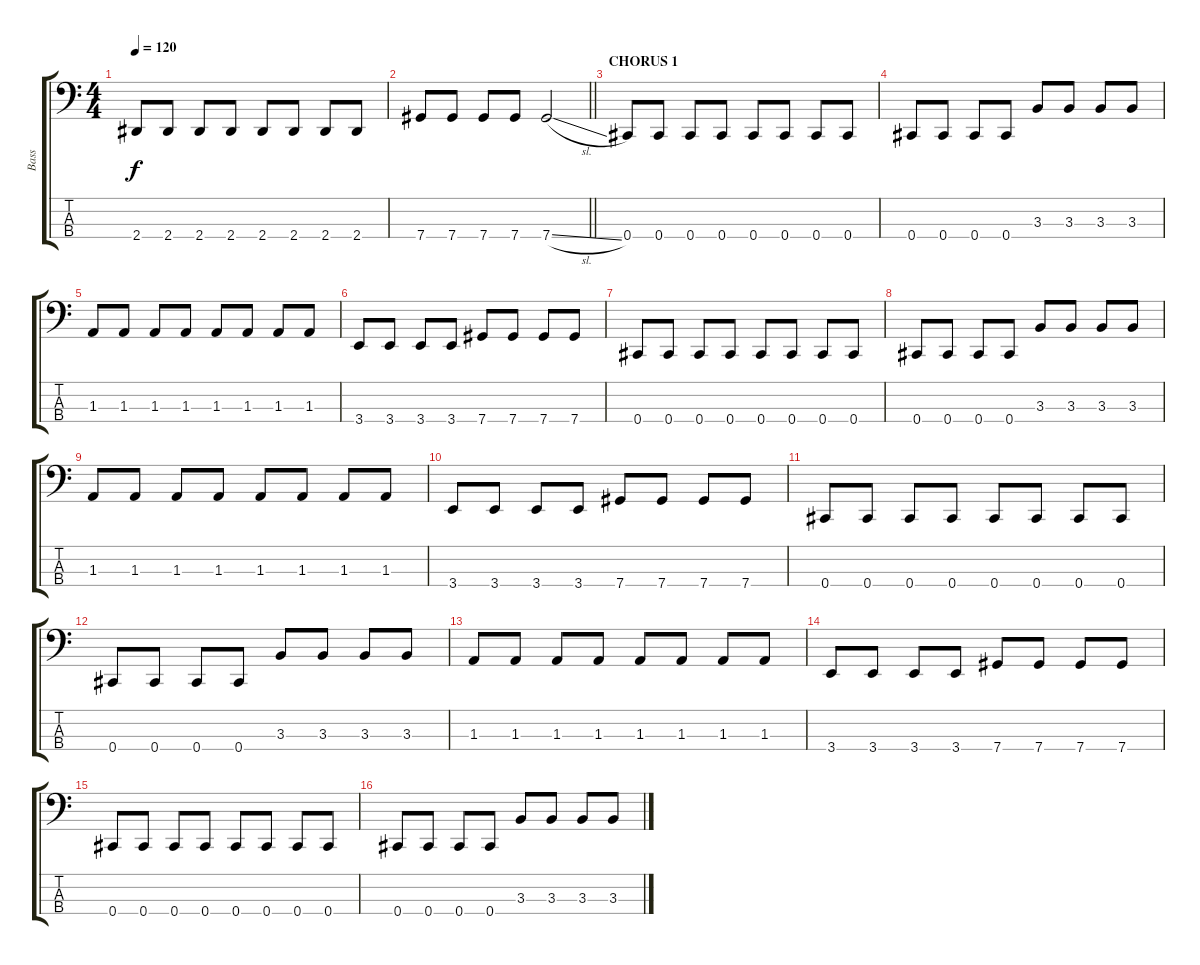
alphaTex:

\track ("Bass" "Bass") {instrument electricbassfinger}
\staff {score tabs}
\tuning (Gb2 Db2 Ab1 Db1) {hide}
\ts (4 4)
\tempo 120
\clef f4
\ks c
2.4.8{dy f} 2.4.8 2.4.8 2.4.8 2.4.8 2.4.8 2.4.8 2.4.8 |
\barLineRight lightlight
7.4.8 7.4.8 7.4.8 7.4.8 7.4{sl}.2 |
\section ("" "CHORUS 1")
0.4.8 0.4.8 0.4.8 0.4.8 0.4.8 0.4.8 0.4.8 0.4.8 |
0.4.8 0.4.8 0.4.8 0.4.8 3.3.8 3.3.8 3.3.8 3.3.8 |
1.3.8 1.3.8 1.3.8 1.3.8 1.3.8 1.3.8 1.3.8 1.3.8 |
3.4.8 3.4.8 3.4.8 3.4.8 7.4.8 7.4.8 7.4.8 7.4.8 |
0.4.8 0.4.8 0.4.8 0.4.8 0.4.8 0.4.8 0.4.8 0.4.8 |
0.4.8 0.4.8 0.4.8 0.4.8 3.3.8 3.3.8 3.3.8 3.3.8 |
1.3.8 1.3.8 1.3.8 1.3.8 1.3.8 1.3.8 1.3.8 1.3.8 |
3.4.8 3.4.8 3.4.8 3.4.8 7.4.8 7.4.8 7.4.8 7.4.8 |
0.4.8 0.4.8 0.4.8 0.4.8 0.4.8 0.4.8 0.4.8 0.4.8 |
0.4.8 0.4.8 0.4.8 0.4.8 3.3.8 3.3.8 3.3.8 3.3.8 |
1.3.8 1.3.8 1.3.8 1.3.8 1.3.8 1.3.8 1.3.8 1.3.8 |
3.4.8 3.4.8 3.4.8 3.4.8 7.4.8 7.4.8 7.4.8 7.4.8 |
0.4.8 0.4.8 0.4.8 0.4.8 0.4.8 0.4.8 0.4.8 0.4.8 |
0.4.8 0.4.8 0.4.8 0.4.8 3.3.8 3.3.8 3.3.8 3.3.8
